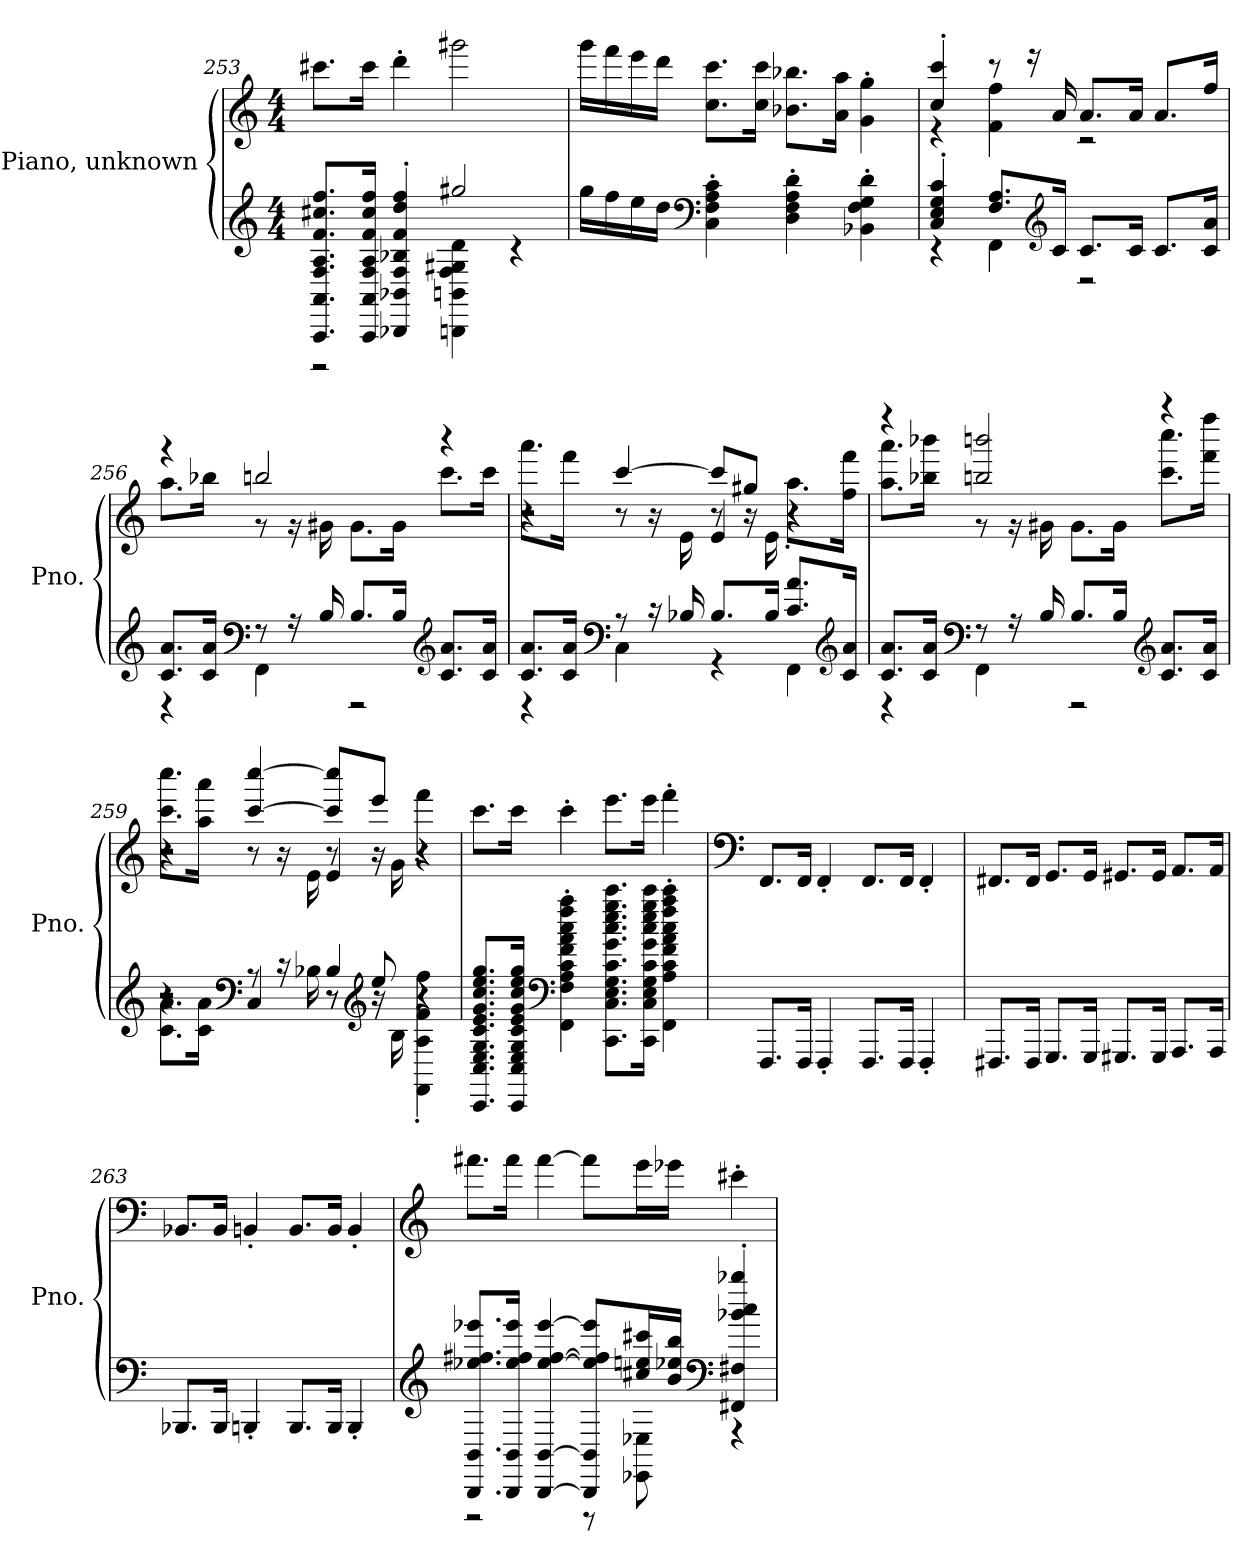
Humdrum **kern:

**kern	**kern
*part1	*part1
*staff2	*staff1
*I"Piano, unknown	*
*I'Pno.	*
*clefG2	*clefG2
*k[]	*k[]
*M4/4	*M4/4
=253	=253
*^	*
8.AAA/ 8.AA/ 8.F/ 8.A/ 8.f/ 8.cc#X/ 8.ff/L	2r	8.ccc#X\L
16AAA/ 16AA/ 16F/ 16A/ 16f/ 16cc#/ 16ff/Jk	.	16ccc#\Jk
4BBB-X/' 4BB-X/' 4F/' 4B-X/' 4f/' 4dd/' 4ff/'	.	4ddd'\
2gg#X/	4BBBn\ 4BBn\ 4F\ 4G#X\ 4d\	2ggg#X\
.	4r	.
*v	*v	*
=254	=254
16gg\LL	16ggg\LL
16ff\	16fff\
16ee\	16eee\
16dd\JJ	16ddd\JJ
*clefF4	*
4C\' 4F\' 4A\' 4c\'	8.cc\ 8.ccc\L
.	16cc\ 16ccc\Jk
4D\' 4F\' 4A\' 4d\'	8.b-X\ 8.bb-X\L
.	16a\ 16aa\Jk
4BB-X\' 4F\' 4G\' 4d\'	4g\' 4gg\'
!!LO:LB:g=z
=255	=255
*^	*^
4C/' 4E/' 4G/' 4c/'	4r	4cc/' 4ccc/'	4r
8.F/ 8.A/L	4FF\	8r	4f\ 4ff\
.	.	16r	.
*clefG2	*	*	*
16c/Jk	.	16a/	.
8.c/L	2r	8.a/L	2r
16c/Jk	.	16a/Jk	.
8.c/L	.	8.a/L	.
16c/ 16a/Jk	.	16ff/Jk	.
=256	=256	=256	=256
8.c/ 8.a/L	4r	4r	8.aa\L
16c/ 16a/Jk	.	.	16bb-X\Jk
*clefF4	*	*	*
8r	4FF\	2bbn/	8r
16r	.	.	16r
16B/	.	.	16g#X\
8.B/L	2r	.	8.g#\L
16B/Jk	.	.	16g#\Jk
*clefG2	*	*	*
8.c/ 8.a/L	.	4r	8.ccc\L
16c/ 16a/Jk	.	.	16ccc\Jk
=257	=257	=257	=257
*	*	*	*^
8.c/ 8.a/L	4r	4r	8.aaa\L	2r
16c/ 16a/Jk	.	.	16fff\Jk	.
*clefF4	*	*	*	*
8r	4C\	[4ccc/	8r	.
16r	.	.	16r	.
16B-X/	.	.	16e\	.
8.B-/L	4r	8ccc/L]	8r	4e/
.	.	8gg#X/J	16r	.
16B-/Jk	.	.	16e\	.
8.c/ 8.a/L	4FF\	4r	8.aa'\L	4r
*clefG2	*	*	*	*
16c/ 16a/Jk	.	.	16ff\ 16fff\Jk	.
*	*	*	*v	*v
!!LO:LB:g=z
=258	=258	=258	=258
8.c/ 8.a/L	4r	4r	8.aa\ 8.aaa\L
16c/ 16a/Jk	.	.	16bb-X\ 16bbb-X\Jk
*clefF4	*	*	*
8r	4FF\	2bbn/ 2bbbn/	8r
16r	.	.	16r
16B/	.	.	16g#X\
8.B/L	2r	.	8.g#\L
16B/Jk	.	.	16g#\Jk
*clefG2	*	*	*
8.c/ 8.a/L	.	4r	8.ccc\ 8.cccc\L
16c/ 16a/Jk	.	.	16fff\ 16ffff\Jk
=259	=259	=259	=259
*	*^	*	*^
2r	8.c\ 8.a\L	4r	4r	8.ccc\ 8.cccc\L	2r
.	16c\ 16a\Jk	.	.	16aa\ 16aaa\Jk	.
*clefF4	*	*	*	*	*
.	8r	4C/	[4ccc/ [4cccc/	8r	.
.	16r	.	.	16r	.
.	16B-X\	.	.	16e\	.
8r	8r	4B-/	8ccc/] 8cccc/]L	8r	4e/
*clefG2	*	*	*	*	*
8ee/	16r	.	8eee/J	16r	.
.	16B-\	.	.	16g\	.
4r	4FF\' 4A\' 4f\' 4ff\'	4r	4r	4fff'\	4r
*v	*v	*v	*	*	*
*	*v	*v	*v
=260	=260
8.CC/ 8.C/ 8.E/ 8.G/ 8.c/ 8.e/ 8.g/ 8.cc/ 8.ee/ 8.gg/L	8.ccc\L
16CC/ 16C/ 16E/ 16G/ 16c/ 16e/ 16g/ 16cc/ 16ee/ 16gg/Jk	16ccc\Jk
*clefF4	*
4FF\' 4F\' 4A\' 4c\' 4f\' 4a\' 4cc\' 4ff\' 4aa\'	4ccc'\
8.CC\ 8.C\ 8.E\ 8.G\ 8.c\ 8.g\ 8.cc\ 8.ee\ 8.gg\ 8.ccc\L	8.eee\L
16CC\ 16C\ 16E\ 16G\ 16c\ 16g\ 16cc\ 16ee\ 16gg\ 16ccc\Jk	16eee\Jk
4FF\' 4A\' 4c\' 4f\' 4a\' 4cc\' 4ff\' 4aa\' 4ccc\'	4fff'\
!!LO:LB:g=z
=261	=261
*	*clefF4
8.FFF/L	8.FF/L
16FFF/Jk	16FF/Jk
4FFF'/	4FF'/
8.FFF/L	8.FF/L
16FFF/Jk	16FF/Jk
4FFF'/	4FF'/
=262	=262
8.FFF#X/L	8.FF#X/L
16FFF#/Jk	16FF#/Jk
8.GGG/L	8.GG/L
16GGG/Jk	16GG/Jk
8.GGG#X/L	8.GG#X/L
16GGG#/Jk	16GG#/Jk
8.AAA/L	8.AA/L
16AAA/Jk	16AA/Jk
=263	=263
8.BBB-X/L	8.BB-X/L
16BBB-/Jk	16BB-/Jk
4BBBn'/	4BBn'/
8.BBB/L	8.BB/L
16BBB/Jk	16BB/Jk
4BBB'/	4BB'/
!!LO:PB:g=z
=264	=264
*clefG2	*clefG2
*^	*
8.BBB/ 8.BB/ 8.ee-X/ 8.ff#X/ 8.eee-X/L	2r	8.fff#X\L
16BBB/ 16BB/ 16ee-/ 16ff#/ 16eee-/Jk	.	16fff#\Jk
[4BBB/ [4BB/ [4ee-/ [4ff#/ [4eee-/	.	[4fff#\
8BBB/] 8BB/] 8ee-/] 8ff#/] 8eee-/]L	8r	8fff#\L]
16cc#X/ 16een/ 16ccc#X/L	8EE-X\ 8E-X\	16eee\L
16b/ 16ee-X/ 16bb/JJ	.	16eee-X\JJ
*clefF4	*	*
4FF#X/' 4F#X/' 4b-X/' 4cc#/' 4bb-X/'	4r	4ccc#X'\
*v	*v	*
=	=
*-	*-
